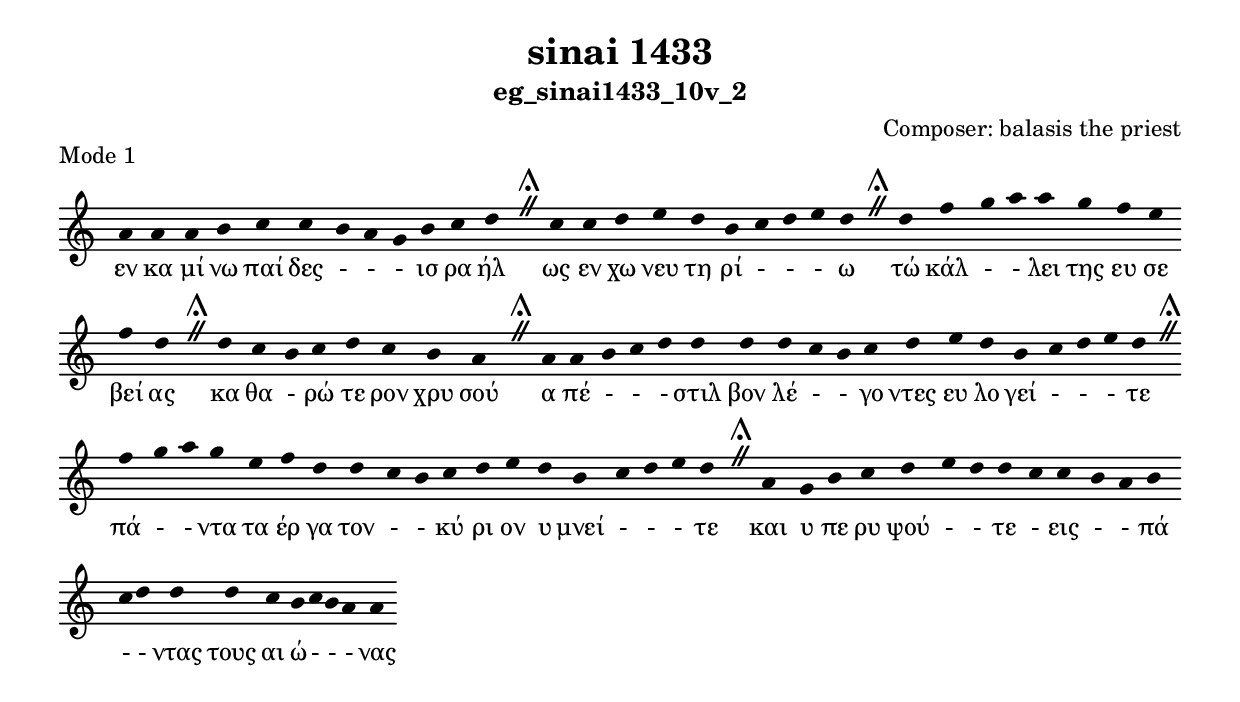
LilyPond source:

\include "gregorian.ly"

	\header {
 	  title = "sinai 1433"
	  subtitle = "eg_sinai1433_10v_2"
	  composer = "Composer: balasis the priest"
	  piece = "Mode 1"
	}

	chant = {
	  a'4 a'4 a'4 b'4 c''4 c''4 b'4 a'4 g'4 b'4 c''4 d''4 \divisioMaior
 c''4 c''4 d''4 e''4 d''4 b'4 c''4 d''4 e''4 d''4 \divisioMaior
 d''4 f''4 g''4 a''4 a''4 g''4 f''4 e''4 f''4 d''4 \divisioMaior
 d''4 c''4 b'4 c''4 d''4 c''4 b'4 a'4 \divisioMaior
 a'4 a'4 b'4 c''4 d''4 d''4 d''4 d''4 c''4 b'4 c''4 d''4 e''4 d''4 b'4 c''4 d''4 e''4 d''4 \divisioMaior
 f''4 g''4 a''4 g''4 e''4 f''4 d''4 d''4 c''4 b'4 c''4 d''4 e''4 d''4 b'4 c''4 d''4 e''4 d''4 \divisioMaior
 a'4 g'4 b'4 c''4 d''4 e''4 d''4 d''4 c''4 c''4 b'4 a'4 b'4 c''4 d''4 d''4 d''4 c''4 b'4 c''4 b'4 a'4 a'4\finalis
	}

	verba = \lyricmode {εν κα μί νω παί δες -  -  - ισ ρα ήλ 
ως εν χω νευ τη ρί -  -  - ω 
τώ κάλ -  - λει της ευ σε βεί ας 
κα θα - ρώ τε ρον χρυ σού 
α πέ -  -  - στιλ βον λέ -  - γο ντες ευ λο γεί -  -  - τε 
πά -  - ντα τα έρ γα τον -  - κύ ρι ον υ μνεί -  -  - τε 
και υ πε ρυ ψού -  - τε - εις -  - πά -  - ντας τους αι ώ -  -  - νας 
	}


	\score {
	  \new Staff <<
	  \new Voice = "melody" \chant
	  \new Lyrics = "one" \lyricsto melody \verba
	  >>
	  \layout {
	    \context {
	      \Staff
	      \remove "Time_signature_engraver"
	      \remove "Bar_engraver"
	    }
	    \context {
	      \Voice
	      \remove "Stem_engraver"
	    }
	  }
	}